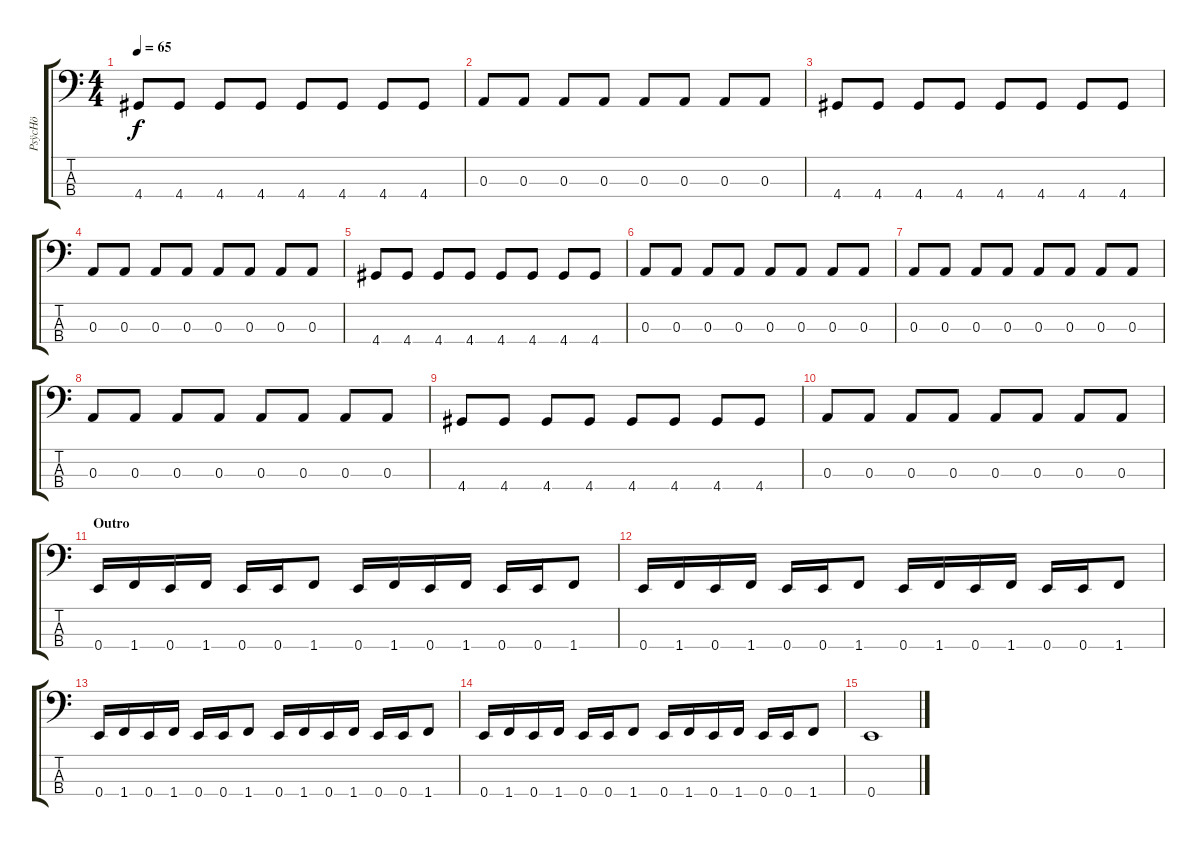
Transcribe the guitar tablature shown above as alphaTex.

\track ("PsÿcHö" "PsÿcHö") {instrument electricbasspick}
\staff {score tabs}
\tuning (G2 D2 A1 E1) {hide}
\ts (4 4)
\tempo 65
\clef f4
\ks c
4.4.8{dy f} 4.4.8 4.4.8 4.4.8 4.4.8 4.4.8 4.4.8 4.4.8 |
0.3.8 0.3.8 0.3.8 0.3.8 0.3.8 0.3.8 0.3.8 0.3.8 |
4.4.8 4.4.8 4.4.8 4.4.8 4.4.8 4.4.8 4.4.8 4.4.8 |
0.3.8 0.3.8 0.3.8 0.3.8 0.3.8 0.3.8 0.3.8 0.3.8 |
4.4.8 4.4.8 4.4.8 4.4.8 4.4.8 4.4.8 4.4.8 4.4.8 |
0.3.8 0.3.8 0.3.8 0.3.8 0.3.8 0.3.8 0.3.8 0.3.8 |
0.3.8 0.3.8 0.3.8 0.3.8 0.3.8 0.3.8 0.3.8 0.3.8 |
0.3.8 0.3.8 0.3.8 0.3.8 0.3.8 0.3.8 0.3.8 0.3.8 |
4.4.8 4.4.8 4.4.8 4.4.8 4.4.8 4.4.8 4.4.8 4.4.8 |
0.3.8 0.3.8 0.3.8 0.3.8 0.3.8 0.3.8 0.3.8 0.3.8 |
\section ("" "Outro")
0.4.16 1.4.16 0.4.16 1.4.16 0.4.16 0.4.16 1.4.8 0.4.16 1.4.16 0.4.16 1.4.16 0.4.16 0.4.16 1.4.8 |
0.4.16 1.4.16 0.4.16 1.4.16 0.4.16 0.4.16 1.4.8 0.4.16 1.4.16 0.4.16 1.4.16 0.4.16 0.4.16 1.4.8 |
0.4.16 1.4.16 0.4.16 1.4.16 0.4.16 0.4.16 1.4.8 0.4.16 1.4.16 0.4.16 1.4.16 0.4.16 0.4.16 1.4.8 |
0.4.16 1.4.16 0.4.16 1.4.16 0.4.16 0.4.16 1.4.8 0.4.16 1.4.16 0.4.16 1.4.16 0.4.16 0.4.16 1.4.8 |
0.4.1
